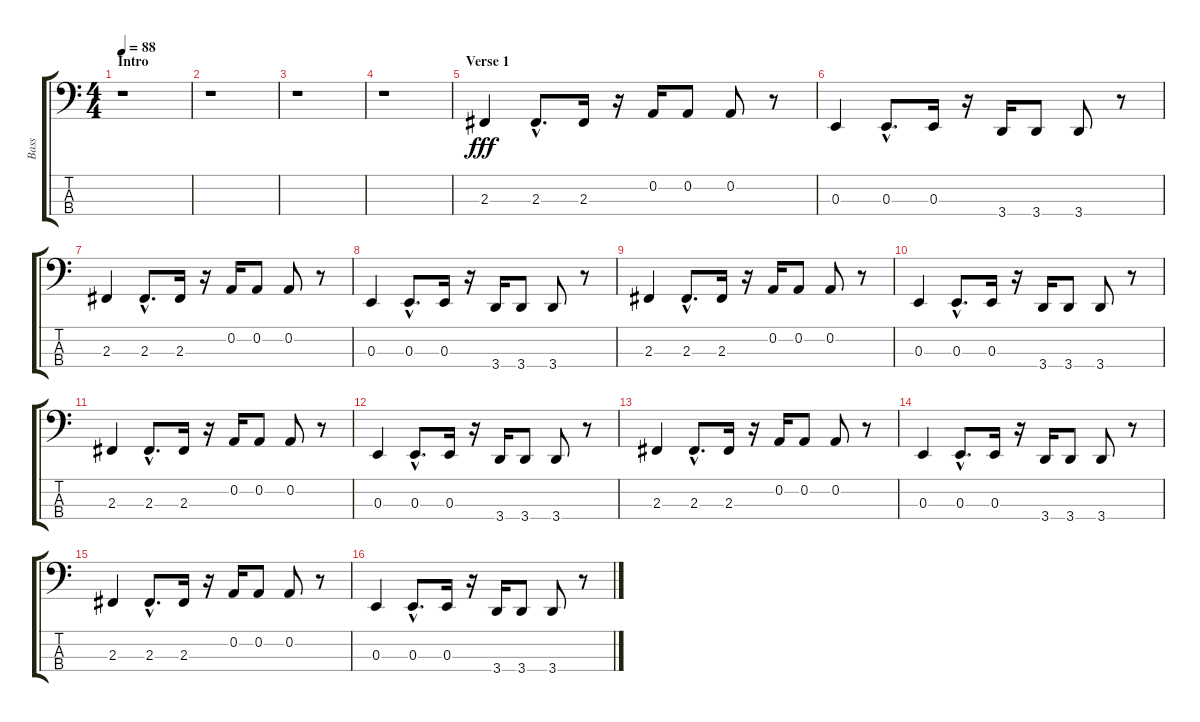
\track ("Bass" "Bass") {instrument electricbasspick}
\staff {score tabs}
\tuning (D2 A1 E1 B0) {hide}
\ts (4 4)
\section ("" "Intro")
\tempo 88
\clef f4
\ks c
r.1{dy fff instrument electricbasspick} |
r.1 |
r.1 |
r.1 |
\section ("" "Verse 1")
2.3.4 2.3{hac}.8{d} 2.3.16 r.16 0.2.16 0.2.8 0.2.8 r.8 |
0.3.4 0.3{hac}.8{d} 0.3.16 r.16 3.4.16 3.4.8 3.4.8 r.8 |
2.3.4 2.3{hac}.8{d} 2.3.16 r.16 0.2.16 0.2.8 0.2.8 r.8 |
0.3.4 0.3{hac}.8{d} 0.3.16 r.16 3.4.16 3.4.8 3.4.8 r.8 |
2.3.4 2.3{hac}.8{d} 2.3.16 r.16 0.2.16 0.2.8 0.2.8 r.8 |
0.3.4 0.3{hac}.8{d} 0.3.16 r.16 3.4.16 3.4.8 3.4.8 r.8 |
2.3.4 2.3{hac}.8{d} 2.3.16 r.16 0.2.16 0.2.8 0.2.8 r.8 |
0.3.4 0.3{hac}.8{d} 0.3.16 r.16 3.4.16 3.4.8 3.4.8 r.8 |
2.3.4 2.3{hac}.8{d} 2.3.16 r.16 0.2.16 0.2.8 0.2.8 r.8 |
0.3.4 0.3{hac}.8{d} 0.3.16 r.16 3.4.16 3.4.8 3.4.8 r.8 |
2.3.4 2.3{hac}.8{d} 2.3.16 r.16 0.2.16 0.2.8 0.2.8 r.8 |
0.3.4 0.3{hac}.8{d} 0.3.16 r.16 3.4.16 3.4.8 3.4.8 r.8
